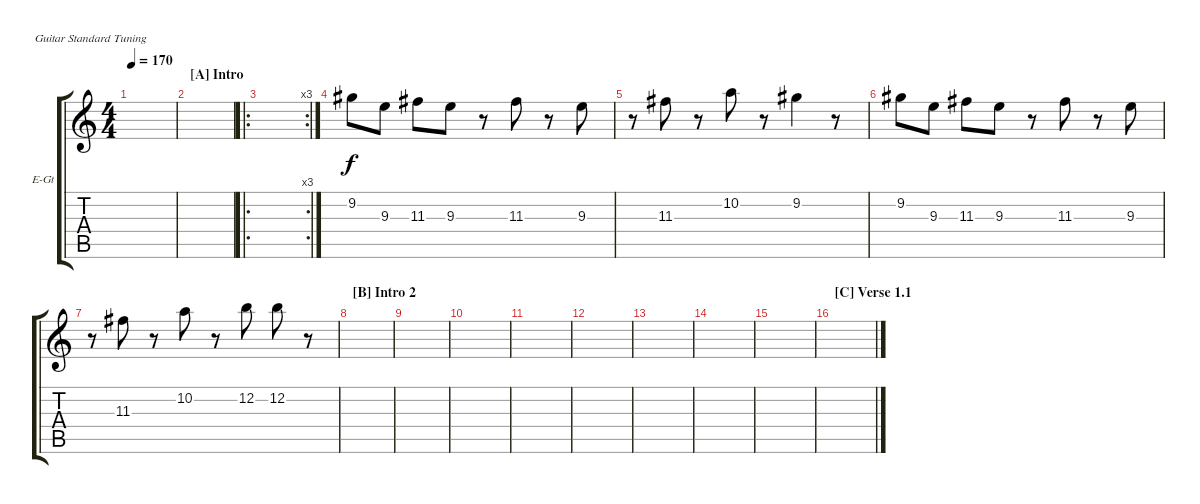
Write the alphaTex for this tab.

\defaultSystemsLayout 4
\bracketExtendMode groupsimilarinstruments
\firstSystemTrackNameOrientation horizontal
\otherSystemsTrackNameOrientation horizontal
\track ("Lead Guitar (Clean)" "E-Gt") {instrument electricguitarclean}
\staff {score tabs}
\tuning (E4 B3 G3 D3 A2 E2)
\ts (4 4)
\tempo 170
\clef g2
\scale
0.453125
\ks c
|
\section ("A" "Intro")
\scale
0.238281 |
\ro
\rc 3
\scale
0.308594 |
9.2.8 9.3.8 11.3.8 9.3.8 r.8 11.3.8 r.8 9.3.8 |
r.8 11.3.8 r.8 10.2.8 r.8 9.2.4 r.8 |
9.2.8 9.3.8 11.3.8 9.3.8 r.8 11.3.8 r.8 9.3.8 |
r.8 11.3.8 r.8 10.2.8 r.8 12.2.8 12.2.8 r.8 |
\section ("B" "Intro 2")
|
|
|
|
|
|
|
|
\section ("C" "Verse 1.1")
